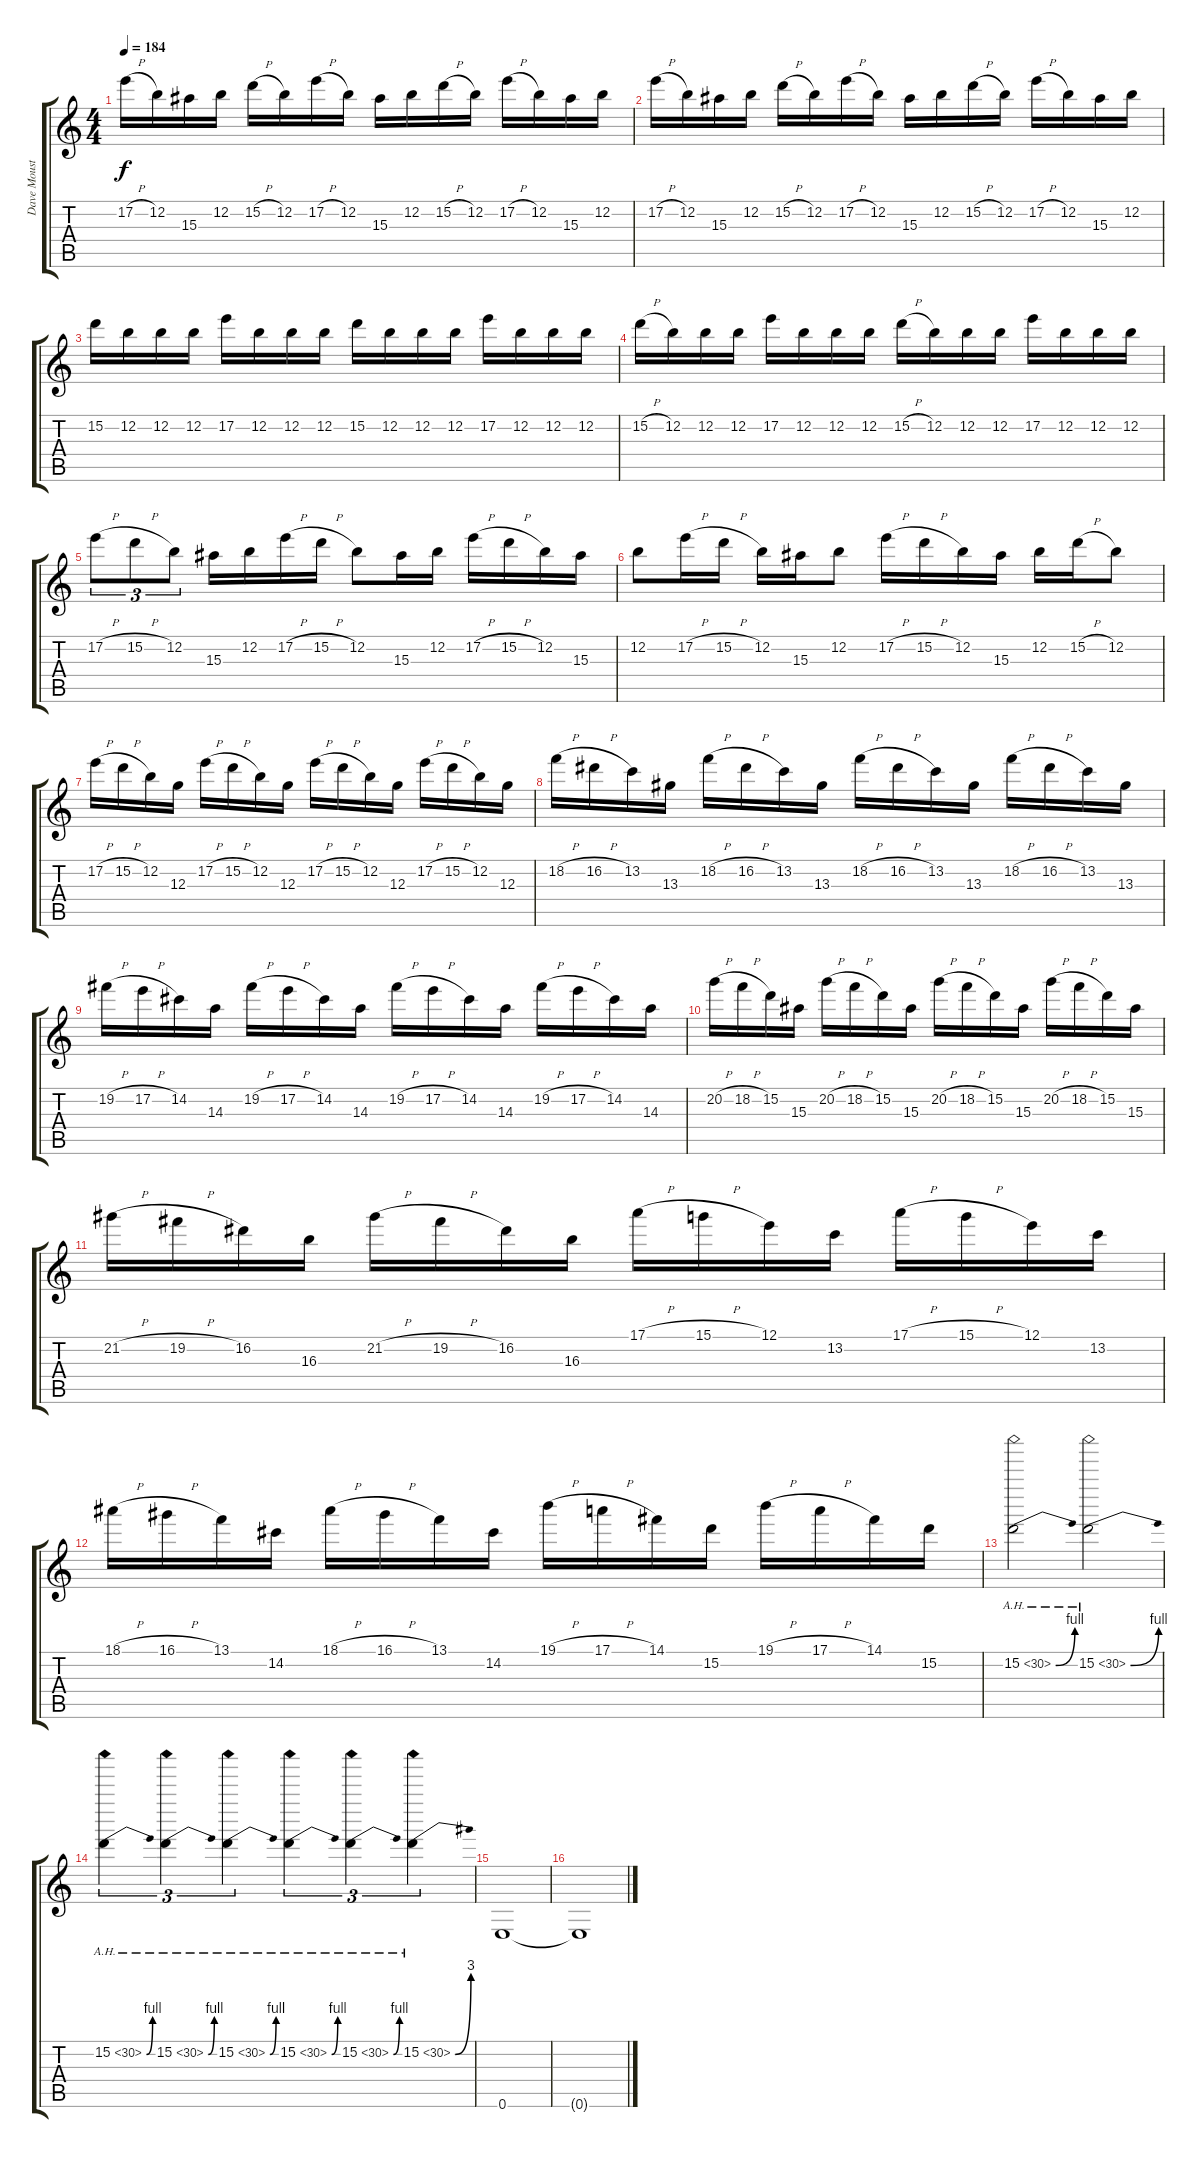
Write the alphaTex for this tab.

\track ("Dave Moustaine" "Dave Moust") {instrument distortionguitar}
\staff {score tabs}
\tuning (E4 B3 G3 D3 A2 E2) {hide}
\ts (4 4)
\tempo 184
\clef g2
\ks c
17.2{h}.16{dy f} 12.2.16 15.3.16 12.2.16 15.2{h}.16 12.2.16 17.2{h}.16 12.2.16 15.3.16 12.2.16 15.2{h}.16 12.2.16 17.2{h}.16 12.2.16 15.3.16 12.2.16 |
17.2{h}.16 12.2.16 15.3.16 12.2.16 15.2{h}.16 12.2.16 17.2{h}.16 12.2.16 15.3.16 12.2.16 15.2{h}.16 12.2.16 17.2{h}.16 12.2.16 15.3.16 12.2.16 |
15.2.16 12.2.16 12.2.16 12.2.16 17.2.16 12.2.16 12.2.16 12.2.16 15.2.16 12.2.16 12.2.16 12.2.16 17.2.16 12.2.16 12.2.16 12.2.16 |
15.2{h}.16 12.2.16 12.2.16 12.2.16 17.2.16 12.2.16 12.2.16 12.2.16 15.2{h}.16 12.2.16 12.2.16 12.2.16 17.2.16 12.2.16 12.2.16 12.2.16 |
17.2{h}.8{tu (3 2)} 15.2{h}.8{tu (3 2)} 12.2.8{tu (3 2)} 15.3.16 12.2.16 17.2{h}.16 15.2{h}.16 12.2.8 15.3.16 12.2.16 17.2{h}.16 15.2{h}.16 12.2.16 15.3.16 |
12.2.8 17.2{h}.16 15.2{h}.16 12.2.16 15.3.16 12.2.8 17.2{h}.16 15.2{h}.16 12.2.16 15.3.16 12.2.16 15.2{h}.16 12.2.8 |
17.2{h}.16 15.2{h}.16 12.2.16 12.3.16 17.2{h}.16 15.2{h}.16 12.2.16 12.3.16 17.2{h}.16 15.2{h}.16 12.2.16 12.3.16 17.2{h}.16 15.2{h}.16 12.2.16 12.3.16 |
18.2{h}.16 16.2{h}.16 13.2.16 13.3.16 18.2{h}.16 16.2{h}.16 13.2.16 13.3.16 18.2{h}.16 16.2{h}.16 13.2.16 13.3.16 18.2{h}.16 16.2{h}.16 13.2.16 13.3.16 |
19.2{h}.16 17.2{h}.16 14.2.16 14.3.16 19.2{h}.16 17.2{h}.16 14.2.16 14.3.16 19.2{h}.16 17.2{h}.16 14.2.16 14.3.16 19.2{h}.16 17.2{h}.16 14.2.16 14.3.16 |
20.2{h}.16 18.2{h}.16 15.2.16 15.3.16 20.2{h}.16 18.2{h}.16 15.2.16 15.3.16 20.2{h}.16 18.2{h}.16 15.2.16 15.3.16 20.2{h}.16 18.2{h}.16 15.2.16 15.3.16 |
21.2{h}.16 19.2{h}.16 16.2.16 16.3.16 21.2{h}.16 19.2{h}.16 16.2.16 16.3.16 17.1{h}.16 15.1{h}.16 12.1.16 13.2.16 17.1{h}.16 15.1{h}.16 12.1.16 13.2.16 |
18.1{h}.16 16.1{h}.16 13.1.16 14.2.16 18.1{h}.16 16.1{h}.16 13.1.16 14.2.16 19.1{h}.16 17.1{h}.16 14.1.16 15.2.16 19.1{h}.16 17.1{h}.16 14.1.16 15.2.16 |
15.2{be (bend 0 0 60 4) ah 15}.2 15.2{be (bend 0 0 60 4) ah 15}.2 |
15.2{be (bend 0 0 60 4) ah 15}.4{tu (3 2)} 15.2{be (bend 0 0 60 4) ah 15}.4{tu (3 2)} 15.2{be (bend 0 0 60 4) ah 15}.4{tu (3 2)} 15.2{be (bend 0 0 60 4) ah 15}.4{tu (3 2)} 15.2{be (bend 0 0 60 4) ah 15}.4{tu (3 2)} 15.2{be (bend 0 0 60 12) ah 15}.4{tu (3 2)} |
0.6.1 |
0.6{t}.1
